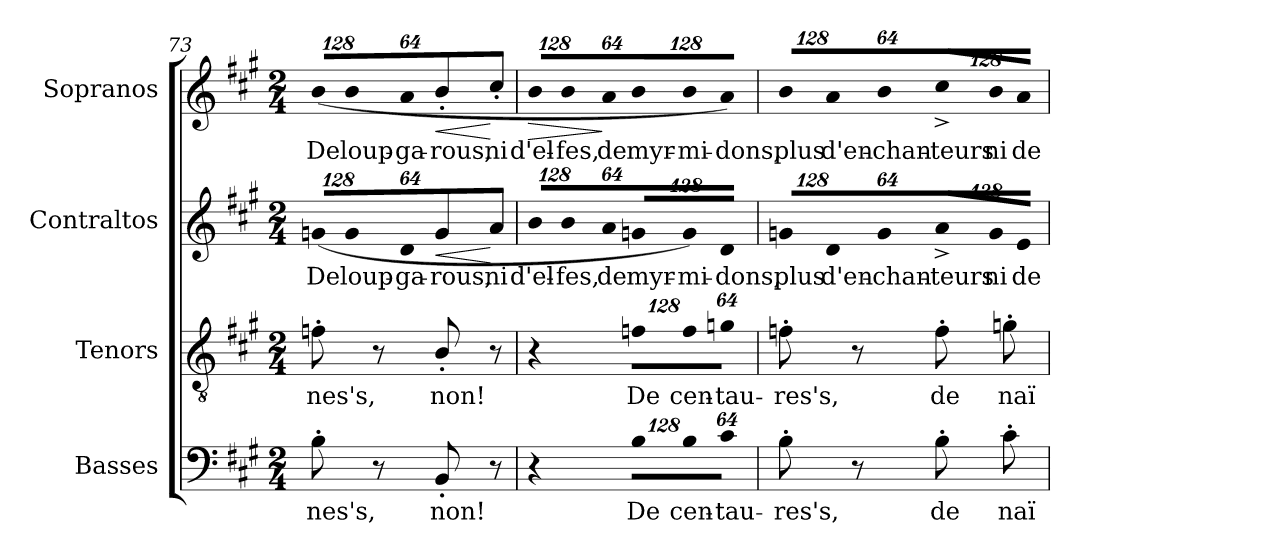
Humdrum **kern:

**kern	**text	**kern	**text	**kern	**text	**dynam	**kern	**text	**dynam
*part4	*part4	*part3	*part3	*part2	*part2	*part2	*part1	*part1	*part1
*staff4	*staff4	*staff3	*staff3	*staff2	*staff2	*staff2	*staff1	*staff1	*staff1
*I"Basses	*	*I"Tenors	*	*I"Contraltos	*	*	*I"Sopranos	*	*
*I'B.	*	*I'T.	*	*I'C.	*	*	*I'S.	*	*
!!LO:PB:g=z
*clefF4	*	*clefGv2	*	*clefG2	*	*	*clefG2	*	*
*	*	*ITrd7c12	*	*	*	*	*	*	*
*k[f#c#g#]	*	*k[f#c#g#]	*	*k[f#c#g#]	*	*	*k[f#c#g#]	*	*
*A:	*	*A:	*	*A:	*	*	*A:	*	*
*M2/4	*	*M2/4	*	*M2/4	*	*	*M2/4	*	*
=73	=73	=73	=73	=73	=73	=73	=73	=73	=73
!	!LO:LY:b:color=#000000	!	!	!	!	!	!	!	!
!	!	!	!LO:LY:b:color=#000000	!	!	!	!	!	!
*	*	*	*	*Xbrackettup	*	*	*	*	*
!	!	!	!	!LO:N:vis=8	!	!	!	!	!
!	!	!	!	!	!LO:LY:b:color=#000000	!	!	!	!
*	*	*	*	*	*	*	*Xbrackettup	*	*
!	!	!	!	!	!	!	!LO:N:vis=8	!	!
!	!	!	!	!	!	!	!	!LO:LY:b:color=#000000	!
8B'i\	nes's,	8Fn'i\	-nes's,	(1024%85gni/L	De	.	(1024%85bi/L	De	.
!	!	!	!	!LO:N:vis=8	!	!	!	!	!
!	!	!	!	!	!LO:LY:b:color=#000000	!	!LO:N:vis=8	!	!
!	!	!	!	!	!	!	!	!LO:LY:b:color=#000000	!
.	.	.	.	1024%85gi/	loup-	.	1024%85bi/	loup-	.
8r	.	8r	.	.	.	.	.	.	.
!	!	!	!	!LO:N:vis=8	!	!	!	!	!
!	!	!	!	!	!LO:LY:b:color=#000000	!	!LO:N:vis=8	!	!
!	!	!	!	!	!	!	!	!LO:LY:b:color=#000000	!
.	.	.	.	512%43di/J	-ga-	.	512%43ai/J	-ga-	.
!	!LO:LY:b:color=#000000	!	!	!	!	!	!	!	!
!	!	!	!LO:LY:b:color=#000000	!	!	!	!	!	!
!	!	!	!	!	!LO:LY:b:color=#000000	!LO:HP:b	!	!	!
!	!	!	!	!	!	!	!	!LO:LY:b:color=#000000	!LO:HP:b
8BB'i/	non!	8BB'i/	non!	8gi/	-rous,	<	8b'i/	-rous,	<
!	!	!	!	!	!LO:LY:b:color=#000000	!	!	!	!
!	!	!	!	!	!	!	!	!LO:LY:b:color=#000000	!
8r	.	8r	.	8ai/	ni	[	8cc#'i\	ni	[
=74	=74	=74	=74	=74	=74	=74	=74	=74	=74
!	!	!	!	!LO:N:vis=8	!	!	!	!	!
!	!	!	!	!	!LO:LY:b:color=#000000	!	!LO:N:vis=8	!	!
!	!	!	!	!	!	!	!	!LO:LY:b:color=#000000	!LO:HP:b
4r	.	4r	.	1024%85bi/L	d'el-	.	1024%85bi/L	d'el-	>
!	!	!	!	!LO:N:vis=8	!	!	!	!	!
!	!	!	!	!	!LO:LY:b:color=#000000	!	!LO:N:vis=8	!	!
!	!	!	!	!	!	!	!	!LO:LY:b:color=#000000	!
.	.	.	.	1024%85bi/	-fes,	.	1024%85bi/	-fes,	.
!	!	!	!	!LO:N:vis=8	!	!	!	!	!
!	!	!	!	!	!LO:LY:b:color=#000000	!	!LO:N:vis=8	!	!
!	!	!	!	!	!	!	!	!LO:LY:b:color=#000000	!
.	.	.	.	512%43ai/J	de	.	512%43ai/J	de	]
*Xbrackettup	*	*	*	*	*	*	*	*	*
!LO:N:vis=8	!	!	!	!	!	!	!	!	!
!	!LO:LY:b:color=#000000	!	!	!	!	!	!	!	!
*	*	*Xbrackettup	*	*	*	*	*	*	*
!	!	!LO:N:vis=8	!	!	!	!	!	!	!
!	!	!	!LO:LY:b:color=#000000	!LO:N:vis=8	!	!	!	!	!
!	!	!	!	!	!LO:LY:b:color=#000000	!	!LO:N:vis=8	!	!
!	!	!	!	!	!	!	!	!LO:LY:b:color=#000000	!
1024%85Bi\L	De	1024%85Fni\L	De	1024%85gni/L	myr-	.	1024%85bi/L	myr-	.
!LO:N:vis=8	!	!	!	!	!	!	!	!	!
!	!LO:LY:b:color=#000000	!LO:N:vis=8	!	!	!	!	!	!	!
!	!	!	!LO:LY:b:color=#000000	!LO:N:vis=8	!	!	!	!	!
!	!	!	!	!	!LO:LY:b:color=#000000	!	!LO:N:vis=8	!	!
!	!	!	!	!	!	!	!	!LO:LY:b:color=#000000	!
1024%85Bi\	cen-	1024%85Fi\	cen-	1024%85gi/)	-mi-	.	1024%85bi/	-mi-	.
!LO:N:vis=8	!	!	!	!	!	!	!	!	!
!	!LO:LY:b:color=#000000	!LO:N:vis=8	!	!	!	!	!	!	!
!	!	!	!LO:LY:b:color=#000000	!LO:N:vis=8	!	!	!	!	!
!	!	!	!	!	!LO:LY:b:color=#000000	!	!LO:N:vis=8	!	!
!	!	!	!	!	!	!	!	!LO:LY:b:color=#000000	!
512%43c#i\J	-tau-	512%43Gni\J	-tau-	512%43di/J	-dons,	.	512%43ai/J)	-dons,	.
=75	=75	=75	=75	=75	=75	=75	=75	=75	=75
!	!LO:LY:b:color=#000000	!	!	!	!	!	!	!	!
!	!	!	!LO:LY:b:color=#000000	!LO:N:vis=8	!	!	!	!	!
!	!	!	!	!	!LO:LY:b:color=#000000	!	!LO:N:vis=8	!	!
!	!	!	!	!	!	!	!	!LO:LY:b:color=#000000	!
8B'i\	-res's,	8Fn'i\	-res's,	1024%85gni/L	plus	.	1024%85bi/L	plus	.
!	!	!	!	!LO:N:vis=8	!	!	!	!	!
!	!	!	!	!	!LO:LY:b:color=#000000	!	!LO:N:vis=8	!	!
!	!	!	!	!	!	!	!	!LO:LY:b:color=#000000	!
.	.	.	.	1024%85di/	d'en-	.	1024%85ai/	d'en-	.
8r	.	8r	.	.	.	.	.	.	.
!	!	!	!	!LO:N:vis=8	!	!	!	!	!
!	!	!	!	!	!LO:LY:b:color=#000000	!	!LO:N:vis=8	!	!
!	!	!	!	!	!	!	!	!LO:LY:b:color=#000000	!
.	.	.	.	512%43gi/J	-chan-	.	512%43bi/J	-chan-	.
!	!LO:LY:b:color=#000000	!	!	!	!	!	!	!	!
!	!	!	!LO:LY:b:color=#000000	!LO:N:vis=8	!	!	!	!	!
!	!	!	!	!	!LO:LY:b:color=#000000	!	!LO:N:vis=8	!	!
!	!	!	!	!	!	!	!	!LO:LY:b:color=#000000	!
8B'i\	de	8F'i\	de	1024%85a^i/L	-teurs	.	1024%85cc#^i/L	-teurs	.
!	!	!	!	!LO:N:vis=8	!	!	!	!	!
!	!	!	!	!	!LO:LY:b:color=#000000	!	!LO:N:vis=8	!	!
!	!	!	!	!	!	!	!	!LO:LY:b:color=#000000	!
.	.	.	.	1024%85gi/	ni	.	1024%85bi/	ni	.
!	!LO:LY:b:color=#000000	!	!	!	!	!	!	!	!
!	!	!	!LO:LY:b:color=#000000	!	!	!	!	!	!
8c#'i\	naï-	8Gn'i\	naï-	.	.	.	.	.	.
!	!	!	!	!LO:N:vis=8	!	!	!	!	!
!	!	!	!	!	!LO:LY:b:color=#000000	!	!LO:N:vis=8	!	!
!	!	!	!	!	!	!	!	!LO:LY:b:color=#000000	!
.	.	.	.	512%43ei/J	de	.	512%43ai/J	de	.
=	=	=	=	=	=	=	=	=	=
*-	*-	*-	*-	*-	*-	*-	*-	*-	*-
